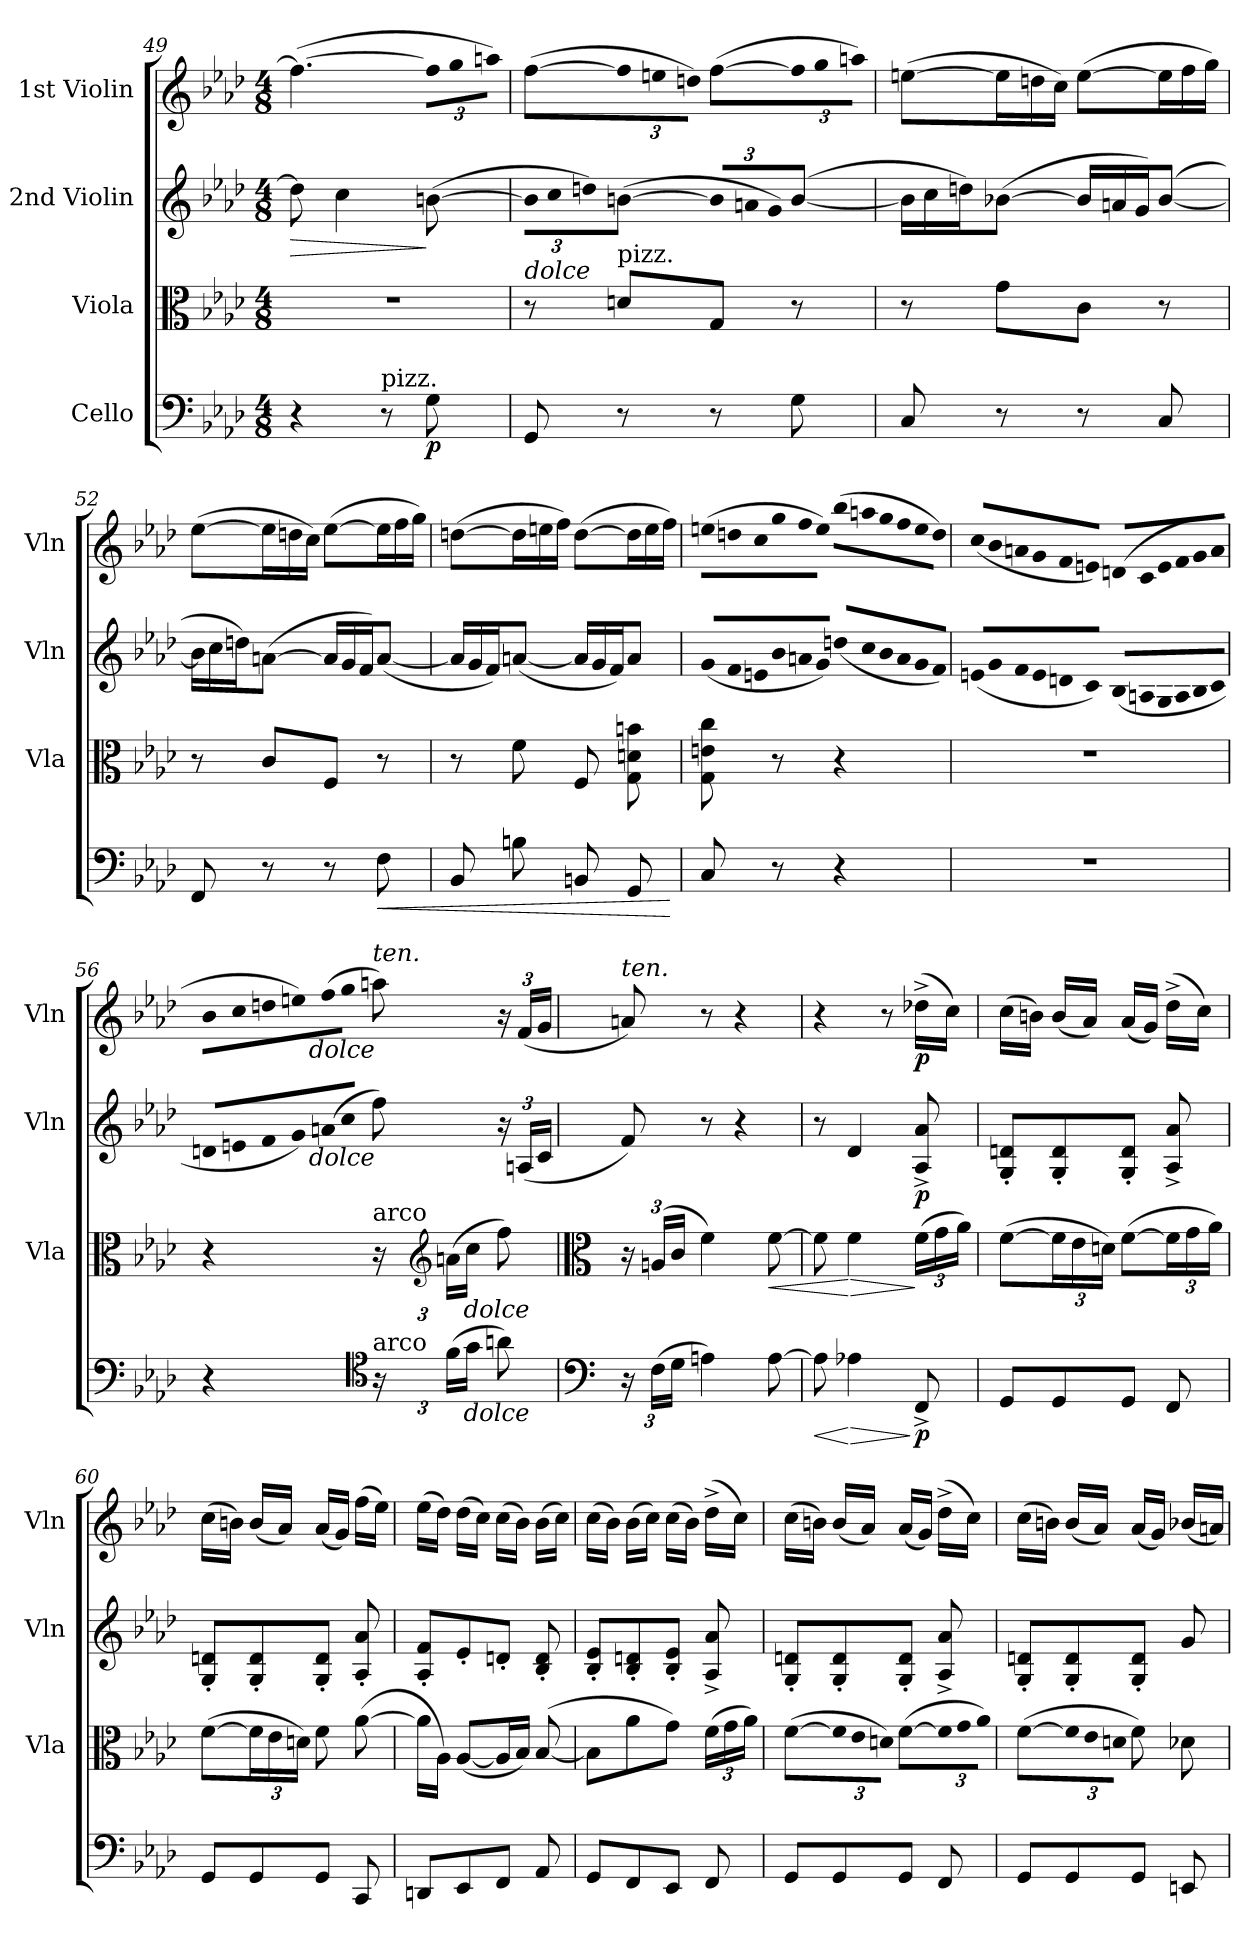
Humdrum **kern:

**kern	**dynam	**kern	**dynam	**kern	**dynam	**kern	**dynam
*part4	*part4	*part3	*part3	*part2	*part2	*part1	*part1
*staff4	*staff4	*staff3	*staff3	*staff2	*staff2	*staff1	*staff1
*I"Cello	*	*I"Viola	*	*I"2nd Violin	*	*I"1st Violin	*
*	*	*I'Vla	*	*I'Vln	*	*I'Vln	*
*clefF4	*	*clefC3	*	*clefG2	*	*clefG2	*
*k[b-e-a-d-]	*	*k[b-e-a-d-]	*	*k[b-e-a-d-]	*	*k[b-e-a-d-]	*
*f:	*	*f:	*	*f:	*	*f:	*
*M4/8	*	*M4/8	*	*M4/8	*	*M4/8	*
=49	=49	=49	=49	=49	=49	=49	=49
!	!	!	!	!	!LO:HP:b	!	!
4r	.	2r	.	8dd-\]	>	(4.ff\_	.
.	.	.	.	4cc\	.	.	.
!LO:TX:a:t=pizz.	!	!	!	!	!	!	!
8r	.	.	.	.	.	.	.
!	!LO:DY:b	!	!	!	!	!LO:N:vis=16	!
8G\	p	.	.	([8bn\	]	24ff\LL]	.
!	!	!	!	!	!	!LO:N:vis=16	!
.	.	.	.	.	.	24gg\	.
!	!	!	!	!	!	!LO:N:vis=16	!
.	.	.	.	.	.	24aan\JJ)	.
=50	=50	=50	=50	=50	=50	=50	=50
!	!	!LO:TX:a:i:t=dolce	!	!	!	!	!
!	!	!	!	!LO:N:vis=16	!	!	!
8GG/	.	8r	.	24b\LL]	.	([8ff\L	.
!	!	!	!	!LO:N:vis=16	!	!	!
.	.	.	.	24cc\	.	.	.
!	!	!	!	!LO:N:vis=16	!	!	!
.	.	.	.	24ddn\J)	.	.	.
!	!	!LO:TX:a:t=pizz.	!	!	!	!	!
!	!	!	!	!	!	!LO:N:vis=16	!
8r	.	8dn/L	.	([8bn\J	.	24ff\L]	.
!	!	!	!	!	!	!LO:N:vis=16	!
.	.	.	.	.	.	24een\	.
!	!	!	!	!	!	!LO:N:vis=16	!
.	.	.	.	.	.	24ddn\JJ)	.
!	!	!	!	!LO:N:vis=16	!	!	!
8r	.	8G/J	.	24b/LL]	.	([8ff\L	.
!	!	!	!	!LO:N:vis=16	!	!	!
.	.	.	.	24an/	.	.	.
!	!	!	!	!LO:N:vis=16	!	!	!
.	.	.	.	24g/J)	.	.	.
!	!	!	!	!	!	!LO:N:vis=16	!
8G\	.	8r	.	([8b/J	.	24ff\L]	.
!	!	!	!	!	!	!LO:N:vis=16	!
.	.	.	.	.	.	24gg\	.
!	!	!	!	!	!	!LO:N:vis=16	!
.	.	.	.	.	.	24aan\JJ)	.
=51	=51	=51	=51	=51	=51	=51	=51
*	*	*	*	*Xtuplet	*	*	*
8C/	.	8r	.	24b\LL]	.	([8een\L	.
.	.	.	.	24cc\	.	.	.
.	.	.	.	24ddn\J)	.	.	.
*	*	*	*	*	*	*Xtuplet	*
8r	.	8g\L	.	([8b-X\J	.	24ee\L]	.
.	.	.	.	.	.	24ddn\	.
.	.	.	.	.	.	24cc\JJ)	.
8r	.	8c\J	.	24b-/LL]	.	([8ee\L	.
.	.	.	.	24an/	.	.	.
.	.	.	.	24g/J)	.	.	.
8C/	.	8r	.	([8b-/J	.	24ee\L]	.
.	.	.	.	.	.	24ff\	.
.	.	.	.	.	.	24gg\JJ)	.
=52	=52	=52	=52	=52	=52	=52	=52
8FF/	.	8r	.	24b-\LL]	.	([8ee-\L	.
.	.	.	.	24cc\	.	.	.
.	.	.	.	24ddn\J)	.	.	.
8r	.	8c/L	.	([8an\J	.	24ee-\L]	.
.	.	.	.	.	.	24ddn\	.
.	.	.	.	.	.	24cc\JJ)	.
8r	.	8F/J	.	24a/LL]	.	([8ee-\L	.
.	.	.	.	24g/	.	.	.
.	.	.	.	24f/J)	.	.	.
!	!LO:HP:b	!	!	!	!	!	!
8F\	<	8r	.	([8a/J	.	24ee-\L]	.
.	.	.	.	.	.	24ff\	.
.	.	.	.	.	.	24gg\JJ)	.
=53	=53	=53	=53	=53	=53	=53	=53
8BB-/	.	8r	.	24a/LL]	.	([8ddn\L	.
.	.	.	.	24g/	.	.	.
.	.	.	.	24f/J)	.	.	.
8Bn\	.	8f\	.	([8an/J	.	24dd\L]	.
.	.	.	.	.	.	24een\	.
.	.	.	.	.	.	24ff\JJ)	.
8BBn/	.	8F/	.	24a/LL]	.	([8dd\L	.
.	.	.	.	24g/	.	.	.
.	.	.	.	24f/J)	.	.	.
8GG/	.	8G\ 8dn\ 8bn\	.	8a/J	.	24dd\L]	.
.	.	.	.	.	.	24ee\	.
.	.	.	.	.	.	24ff\JJ)	.
.	[	.	.	.	.	.	.
=54	=54	=54	=54	=54	=54	=54	=54
!	!	!	!	!LO:N:vis=16	!	!LO:N:vis=16	!
8C/	.	8G\ 8en\ 8cc\	.	(24g/LL	.	(24een\LL	.
!	!	!	!	!LO:N:vis=16	!	!LO:N:vis=16	!
.	.	.	.	24f/	.	24ddn\	.
!	!	!	!	!LO:N:vis=16	!	!LO:N:vis=16	!
.	.	.	.	24en/	.	24cc\	.
!	!	!	!	!LO:N:vis=16	!	!LO:N:vis=16	!
8r	.	8r	.	24b-/	.	24gg\	.
!	!	!	!	!LO:N:vis=16	!	!LO:N:vis=16	!
.	.	.	.	24an/	.	24ff\	.
!	!	!	!	!LO:N:vis=16	!	!LO:N:vis=16	!
.	.	.	.	24g/JJ)	.	24ee\JJ)	.
!	!	!	!	!LO:N:vis=16	!	!LO:N:vis=16	!
4r	.	4r	.	(24ddn/LL	.	(24bb-\LL	.
!	!	!	!	!LO:N:vis=16	!	!LO:N:vis=16	!
.	.	.	.	24cc/	.	24aan\	.
!	!	!	!	!LO:N:vis=16	!	!LO:N:vis=16	!
.	.	.	.	24b-/	.	24gg\	.
!	!	!	!	!LO:N:vis=16	!	!LO:N:vis=16	!
.	.	.	.	24a/	.	24ff\	.
!	!	!	!	!LO:N:vis=16	!	!LO:N:vis=16	!
.	.	.	.	24g/	.	24ee\	.
!	!	!	!	!LO:N:vis=16	!	!LO:N:vis=16	!
.	.	.	.	24f/JJ)	.	24dd\JJ)	.
=55	=55	=55	=55	=55	=55	=55	=55
!	!	!	!	!LO:N:vis=16	!	!LO:N:vis=16	!
2r	.	2r	.	(24en/LL	.	(24cc/LL	.
!	!	!	!	!LO:N:vis=16	!	!LO:N:vis=16	!
.	.	.	.	24g/	.	24b-/	.
!	!	!	!	!LO:N:vis=16	!	!LO:N:vis=16	!
.	.	.	.	24f/	.	24an/	.
!	!	!	!	!LO:N:vis=16	!	!LO:N:vis=16	!
.	.	.	.	24e/	.	24g/	.
!	!	!	!	!LO:N:vis=16	!	!LO:N:vis=16	!
.	.	.	.	24dn/	.	24f/	.
!	!	!	!	!LO:N:vis=16	!	!LO:N:vis=16	!
.	.	.	.	24c/JJ)	.	24en/JJ)	.
!	!	!	!	!LO:N:vis=16	!	!LO:N:vis=16	!
.	.	.	.	(24B-/LL	.	(24dn/LL	.
!	!	!	!	!LO:N:vis=16	!	!LO:N:vis=16	!
.	.	.	.	24An/	.	24c/	.
!	!	!	!	!LO:N:vis=16	!	!LO:N:vis=16	!
.	.	.	.	24G/	.	24e/	.
!	!	!	!	!LO:N:vis=16	!	!LO:N:vis=16	!
.	.	.	.	24A/	.	24f/	.
!	!	!	!	!LO:N:vis=16	!	!LO:N:vis=16	!
.	.	.	.	24B-/	.	24g/	.
!	!	!	!	!LO:N:vis=16	!	!LO:N:vis=16	!
.	.	.	.	24c/JJ	.	24a/JJ	.
=56	=56	=56	=56	=56	=56	=56	=56
!	!	!	!	!LO:N:vis=16	!	!LO:N:vis=16	!
4r	.	4r	.	24dn/LL	.	24b-\LL	.
!	!	!	!	!LO:N:vis=16	!	!LO:N:vis=16	!
.	.	.	.	24en/	.	24cc\	.
!	!	!	!	!LO:N:vis=16	!	!LO:N:vis=16	!
.	.	.	.	24f/	.	24ddn\	.
!	!	!	!	!LO:N:vis=16	!	!LO:N:vis=16	!
.	.	.	.	24g/)	.	24een\)	.
!	!	!	!	!	!	!LO:TX:b:i:t=dolce	!
!	!	!	!	!LO:TX:b:i:t=dolce	!	!	!
!	!	!	!	!LO:N:vis=16	!	!LO:N:vis=16	!
.	.	.	.	(24an/	.	(24ff\	.
!	!	!	!	!LO:N:vis=16	!	!LO:N:vis=16	!
.	.	.	.	24cc/JJ	.	24gg\JJ	.
*clefC4	*	*	*	*	*	*	*
*Xbrackettup	*	*Xbrackettup	*	*	*	*	*
!	!	!	!	!	!	!LO:TX:a:i:t=ten.	!
!	!	!LO:TX:a:t=arco	!	!	!	!	!
!LO:TX:a:t=arco	!	!	!	!	!	!	!
24r	.	24r	.	8ff\)	.	8aan\)	.
*	*	*clefG2	*	*	*	*	*
(24f\LL	.	(24an\LL	.	.	.	.	.
!	!	!LO:TX:b:i:t=dolce	!	!	!	!	!
!LO:TX:b:i:t=dolce	!	!	!	!	!	!	!
24g\JJ	.	24cc\JJ	.	.	.	.	.
*	*	*	*	*tuplet	*	*	*
*	*	*	*	*Xbrackettup	*	*tuplet	*
*	*	*	*	*	*	*Xbrackettup	*
8an\)	.	8ff\)	.	24r	.	24r	.
.	.	.	.	(24An/LL	.	(24f/LL	.
.	.	.	.	24c/JJ	.	24g/JJ	.
=57	=57	=57	=57	=57	=57	=57	=57
*clefF4	*	*clefC3	*	*	*	*	*
!	!	!	!	!	!	!LO:TX:a:i:t=ten.	!
24r	.	24r	.	8f/)	.	8an/)	.
(24F\LL	.	(24An/LL	.	.	.	.	.
24G\JJ	.	24c/JJ	.	.	.	.	.
4An\)	.	4f\)	.	8r	.	8r	.
.	.	.	.	4r	.	4r	.
!	!	!	!LO:HP:b	!	!	!	!
[8A\	.	[8f\	<	.	.	.	.
=58	=58	=58	=58	=58	=58	=58	=58
!	!LO:HP:b	!	!	!	!	!	!
8A\]	<	8f\]	.	8r	.	4r	.
!	!LO:HP:n=1:b	!	!LO:HP:n=1:b	!	!	!	!
4A-X\	[ >	4f\	[ >	4d-/	.	.	.
.	.	.	.	.	.	8r	.
*	*	*brackettup	*	*	*	*	*
!	!LO:DY:n=1:b	!	!	!	!LO:DY:b	!	!LO:DY:b
8FF^/	] p	(24f\LL	]	8A-^/ 8a-^/	p	(16dd-X^\LL	p
.	.	24g\	.	.	.	.	.
.	.	.	.	.	.	16cc\JJ)	.
.	.	24a-\JJ)	.	.	.	.	.
=59	=59	=59	=59	=59	=59	=59	=59
8GG/L	.	([8f\L	.	8G'/ 8dn'/L	.	(16cc\LL	.
.	.	.	.	.	.	16bn\JJ)	.
8GG/	.	24f\L]	.	8G'/ 8d'/	.	(16b/LL	.
.	.	24e-\	.	.	.	.	.
.	.	.	.	.	.	16a-/JJ)	.
.	.	24dn\JJ)	.	.	.	.	.
8GG/J	.	([8f\L	.	8G'/ 8d'/J	.	(16a-/LL	.
.	.	.	.	.	.	16g/JJ)	.
8FF/	.	24f\L]	.	8A-^/ 8a-^/	.	(16dd-^\LL	.
.	.	24g\	.	.	.	.	.
.	.	.	.	.	.	16cc\JJ)	.
.	.	24a-\JJ)	.	.	.	.	.
=60	=60	=60	=60	=60	=60	=60	=60
8GG/L	.	([8f\L	.	8G'/ 8dn'/L	.	(16cc\LL	.
.	.	.	.	.	.	16bn\JJ)	.
8GG/	.	24f\L]	.	8G'/ 8d'/	.	(16b/LL	.
.	.	24e-\	.	.	.	.	.
.	.	.	.	.	.	16a-/JJ)	.
.	.	24dn\JJ)	.	.	.	.	.
8GG/J	.	8f\	.	8G'/ 8d'/J	.	(16a-/LL	.
.	.	.	.	.	.	16g/JJ)	.
8CC/	.	([8a-\	.	8A-'/ 8a-'/	.	(16ff\LL	.
.	.	.	.	.	.	16ee-\JJ)	.
=61	=61	=61	=61	=61	=61	=61	=61
8DDn/L	.	16a-\LL]	.	8A-'/ 8f'/L	.	(16ee-\LL	.
.	.	16A-\JJ)	.	.	.	16dd-\JJ)	.
8EE-/	.	([8A-/L	.	8e-'/	.	(16dd-\LL	.
.	.	.	.	.	.	16cc\JJ)	.
8FF/J	.	16A-/L]	.	8dn'/J	.	(16cc\LL	.
.	.	16B-/JJ)	.	.	.	16b-\JJ)	.
8AA-/	.	([8B-/	.	8B-'/ 8d'/	.	(16b-\LL	.
.	.	.	.	.	.	16cc\JJ)	.
=62	=62	=62	=62	=62	=62	=62	=62
8GG/L	.	8B-\L]	.	8B-'/ 8e-'/L	.	(16cc\LL	.
.	.	.	.	.	.	16b-\JJ)	.
8FF/	.	8a-\	.	8B-'/ 8dn'/	.	(16b-\LL	.
.	.	.	.	.	.	16cc\JJ)	.
8EE-/J	.	8g\J)	.	8B-'/ 8e-'/J	.	(16cc\LL	.
.	.	.	.	.	.	16b-\JJ)	.
8FF/	.	(24f\LL	.	8A-^/ 8a-^/	.	(16dd-^\LL	.
.	.	24g\	.	.	.	.	.
.	.	.	.	.	.	16cc\JJ)	.
.	.	24a-\JJ)	.	.	.	.	.
=63	=63	=63	=63	=63	=63	=63	=63
8GG/L	.	([8f\L	.	8G'/ 8dn'/L	.	(16cc\LL	.
.	.	.	.	.	.	16bn\JJ)	.
!	!	!LO:N:vis=16	!	!	!	!	!
8GG/	.	24f\L]	.	8G'/ 8d'/	.	(16b/LL	.
!	!	!LO:N:vis=16	!	!	!	!	!
.	.	24e-\	.	.	.	.	.
.	.	.	.	.	.	16a-/JJ)	.
!	!	!LO:N:vis=16	!	!	!	!	!
.	.	24dn\JJ)	.	.	.	.	.
8GG/J	.	([8f\L	.	8G'/ 8d'/J	.	(16a-/LL	.
.	.	.	.	.	.	16g/JJ)	.
!	!	!LO:N:vis=16	!	!	!	!	!
8FF/	.	24f\L]	.	8A-^/ 8a-^/	.	(16dd-^\LL	.
!	!	!LO:N:vis=16	!	!	!	!	!
.	.	24g\	.	.	.	.	.
.	.	.	.	.	.	16cc\JJ)	.
!	!	!LO:N:vis=16	!	!	!	!	!
.	.	24a-\JJ)	.	.	.	.	.
=64	=64	=64	=64	=64	=64	=64	=64
8GG/L	.	([8f\L	.	8G'/ 8dn'/L	.	(16cc\LL	.
.	.	.	.	.	.	16bn\JJ)	.
!	!	!LO:N:vis=16	!	!	!	!	!
8GG/	.	24f\L]	.	8G'/ 8d'/	.	(16b/LL	.
!	!	!LO:N:vis=16	!	!	!	!	!
.	.	24e-\	.	.	.	.	.
.	.	.	.	.	.	16a-/JJ)	.
!	!	!LO:N:vis=16	!	!	!	!	!
.	.	24dn\JJ	.	.	.	.	.
8GG/J	.	8f\)	.	8G'/ 8d'/J	.	(16a-/LL	.
.	.	.	.	.	.	16g/JJ)	.
8EEn/	.	8d-X\	.	8g/	.	(16b-X/LL	.
.	.	.	.	.	.	16an/JJ)	.
=	=	=	=	=	=	=	=
*-	*-	*-	*-	*-	*-	*-	*-
